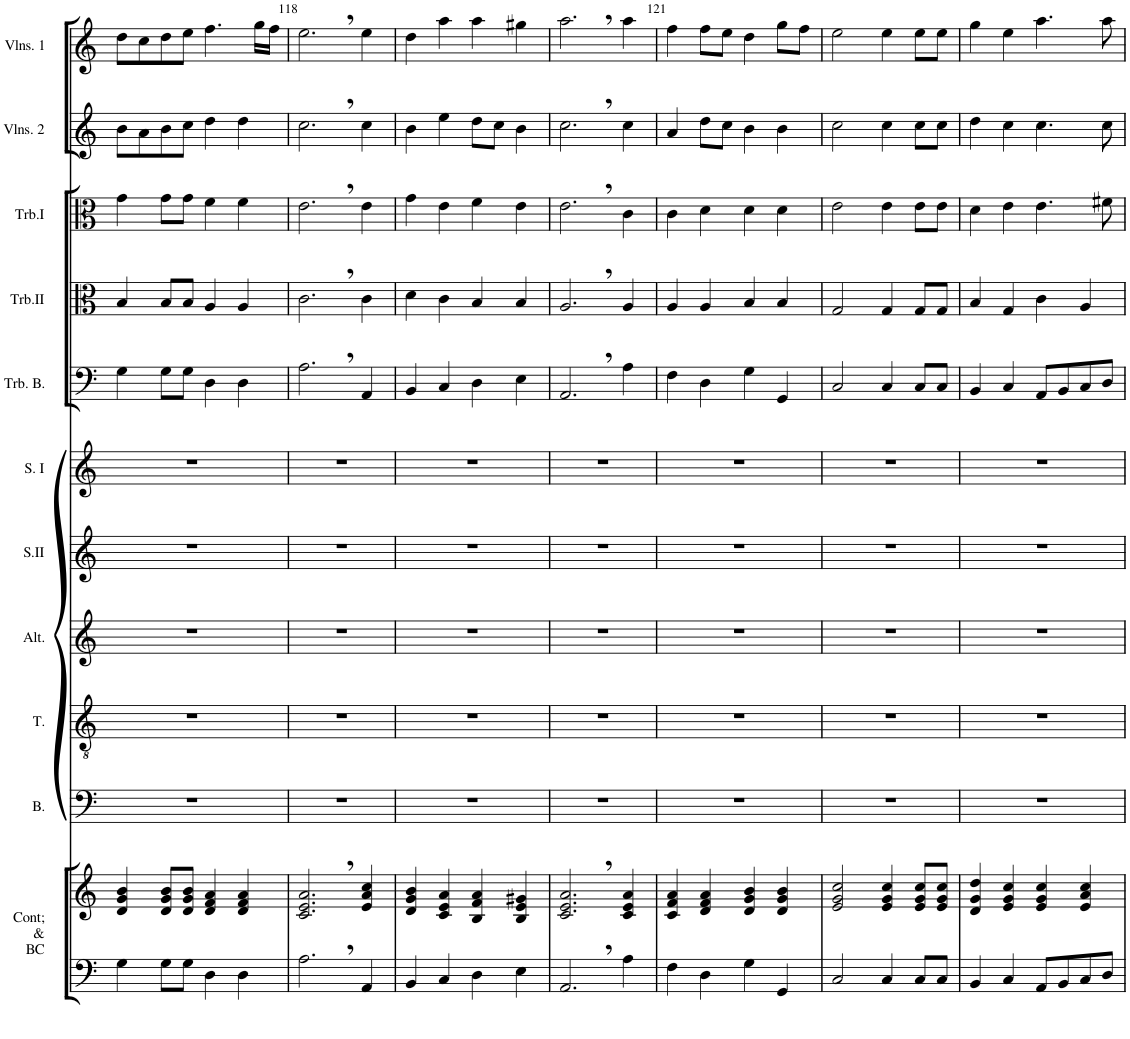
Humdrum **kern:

**kern	**kern	**kern	**kern	**kern	**kern	**kern	**kern	**kern	**kern	**kern	**kern
*part11	*part11	*part10	*part9	*part8	*part7	*part6	*part5	*part4	*part3	*part2	*part1
*staff12	*staff11	*staff10	*staff9	*staff8	*staff7	*staff6	*staff5	*staff4	*staff3	*staff2	*staff1
*I"Continuo &amp; Basse Continue	*	*I"Basse	*I"Ténor	*I"Alto	*I"Soprano II	*I"Soprane I	*I"Trombone Basse	*I"Trombone II	*I"Trombone I	*I"Deuxièmes Violons	*I"Premiers Violons
*I'Cont; &amp; BC	*	*I'B.	*I'T.	*I'Alt.	*I'S.II	*I'S. I	*I'Trb. B.	*I'Trb.II	*I'Trb.I	*I'Vlns. 2	*I'Vlns. 1
!!LO:PB:g=z
*clefF4	*clefG2	*clefF4	*clefGv2	*clefG2	*clefG2	*clefG2	*clefF4	*clefC3	*clefC3	*clefG2	*clefG2
*k[]	*k[]	*k[]	*k[]	*k[]	*k[]	*k[]	*k[]	*k[]	*k[]	*k[]	*k[]
*M4/4	*M4/4	*M4/4	*M4/4	*M4/4	*M4/4	*M4/4	*M4/4	*M4/4	*M4/4	*M4/4	*M4/4
*met(c)	*met(c)	*met(c)	*met(c)	*met(c)	*met(c)	*met(c)	*met(c)	*met(c)	*met(c)	*met(c)	*met(c)
=117	=117	=117	=117	=117	=117	=117	=117	=117	=117	=117	=117
4G\	4d/ 4g/ 4b/	1r	1r	1r	1r	1r	4G\	4B/	4g\	8b\L	8dd\L
.	.	.	.	.	.	.	.	.	.	8a\	8cc\
8G\L	8d/ 8g/ 8b/L	.	.	.	.	.	8G\L	8B/L	8g\L	8b\	8dd\
8G\J	8d/ 8g/ 8b/J	.	.	.	.	.	8G\J	8B/J	8g\J	8cc\J	8ee\J
4D\	4d/ 4f/ 4a/	.	.	.	.	.	4D\	4A/	4f\	4dd\	4.ff\
4D\	4d/ 4f/ 4a/	.	.	.	.	.	4D\	4A/	4f\	4dd\	.
.	.	.	.	.	.	.	.	.	.	.	16gg\LL
.	.	.	.	.	.	.	.	.	.	.	16ff\JJ
=118	=118	=118	=118	=118	=118	=118	=118	=118	=118	=118	=118
2.A,\	2.c/, 2.e/, 2.a/,	1r	1r	1r	1r	1r	2.A,\	2.c,\	2.e,\	2.cc,\	2.ee,\
4AA/	4e/ 4a/ 4cc/	.	.	.	.	.	4AA/	4c\	4e\	4cc\	4ee\
=119	=119	=119	=119	=119	=119	=119	=119	=119	=119	=119	=119
4BB/	4d/ 4g/ 4b/	1r	1r	1r	1r	1r	4BB/	4d\	4g\	4b\	4dd\
4C/	4c/ 4e/ 4a/	.	.	.	.	.	4C/	4c\	4e\	4ee\	4aa\
4D\	4B/ 4f/ 4a/	.	.	.	.	.	4D\	4B/	4f\	8dd\L	4aa\
.	.	.	.	.	.	.	.	.	.	8cc\J	.
4E\	4B/ 4e/ 4g#X/	.	.	.	.	.	4E\	4B/	4e\	4b\	4gg#X\
=120	=120	=120	=120	=120	=120	=120	=120	=120	=120	=120	=120
2.AA,/	2.c/, 2.e/, 2.a/,	1r	1r	1r	1r	1r	2.AA,/	2.A,/	2.e,\	2.cc,\	2.aa,\
4A\	4c/ 4e/ 4a/	.	.	.	.	.	4A\	4A/	4c\	4cc\	4aa\
=121	=121	=121	=121	=121	=121	=121	=121	=121	=121	=121	=121
4F\	4c/ 4f/ 4a/	1r	1r	1r	1r	1r	4F\	4A/	4c\	4a/	4ff\
4D\	4d/ 4f/ 4a/	.	.	.	.	.	4D\	4A/	4d\	8dd\L	8ff\L
.	.	.	.	.	.	.	.	.	.	8cc\J	8ee\J
4G\	4d/ 4g/ 4b/	.	.	.	.	.	4G\	4B/	4d\	4b\	4dd\
4GG/	4d/ 4g/ 4b/	.	.	.	.	.	4GG/	4B/	4d\	4b\	8gg\L
.	.	.	.	.	.	.	.	.	.	.	8ff\J
=122	=122	=122	=122	=122	=122	=122	=122	=122	=122	=122	=122
2C/	2e/ 2g/ 2cc/	1r	1r	1r	1r	1r	2C/	2G/	2e\	2cc\	2ee\
4C/	4e/ 4g/ 4cc/	.	.	.	.	.	4C/	4G/	4e\	4cc\	4ee\
8C/L	8e/ 8g/ 8cc/L	.	.	.	.	.	8C/L	8G/L	8e\L	8cc\L	8ee\L
8C/J	8e/ 8g/ 8cc/J	.	.	.	.	.	8C/J	8G/J	8e\J	8cc\J	8ee\J
=123	=123	=123	=123	=123	=123	=123	=123	=123	=123	=123	=123
4BB/	4d/ 4g/ 4dd/	1r	1r	1r	1r	1r	4BB/	4B/	4d\	4dd\	4gg\
4C/	4e/ 4g/ 4cc/	.	.	.	.	.	4C/	4G/	4e\	4cc\	4ee\
8AA/L	4e/ 4g/ 4cc/	.	.	.	.	.	8AA/L	4c\	4.e\	4.cc\	4.aa\
8BB/	.	.	.	.	.	.	8BB/	.	.	.	.
8C/	4e/ 4a/ 4cc/	.	.	.	.	.	8C/	4A/	.	.	.
8D/J	.	.	.	.	.	.	8D/J	.	8f#X\	8cc\	8aa\
=	=	=	=	=	=	=	=	=	=	=	=
*-	*-	*-	*-	*-	*-	*-	*-	*-	*-	*-	*-
